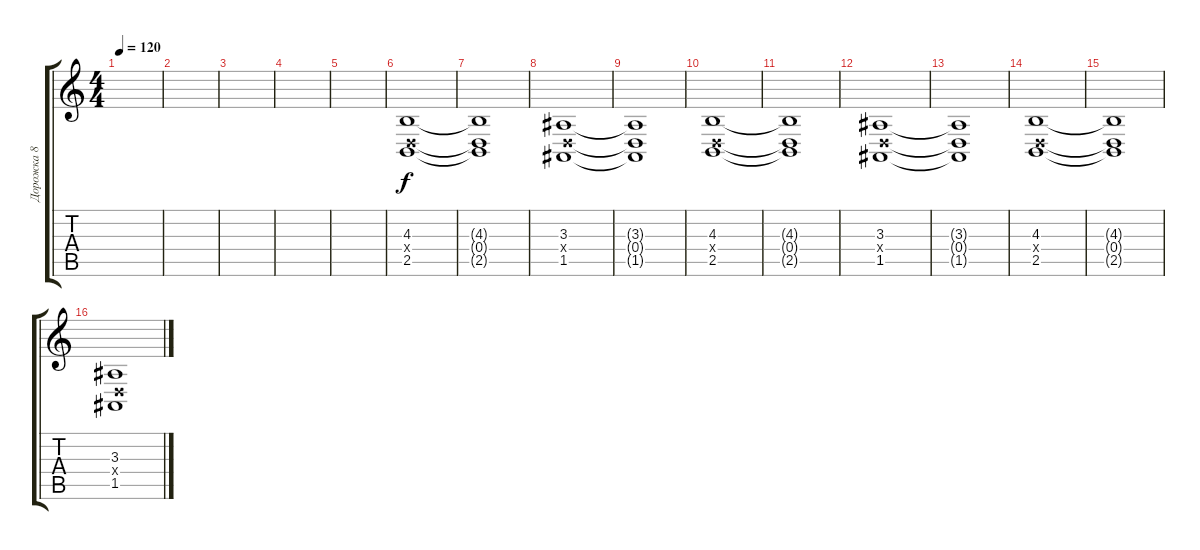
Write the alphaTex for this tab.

\track ("Дорожка 8" "Дорожка 8") {instrument pad6metallic}
\staff {score tabs}
\tuning (E4 B3 G3 D3 A2 E2) {hide}
\ts (4 4)
\tempo 120
\clef g2
\ks c
|
|
|
|
|
(4.3 0.4{x} 2.5).1 |
(4.3{t} 0.4{t} 2.5{t}).1 |
(3.3 0.4{x} 1.5).1 |
(3.3{t} 0.4{t} 1.5{t}).1 |
(4.3 0.4{x} 2.5).1 |
(4.3{t} 0.4{t} 2.5{t}).1 |
(3.3 0.4{x} 1.5).1 |
(3.3{t} 0.4{t} 1.5{t}).1 |
(4.3 0.4{x} 2.5).1 |
(4.3{t} 0.4{t} 2.5{t}).1 |
(3.3 0.4{x} 1.5).1
